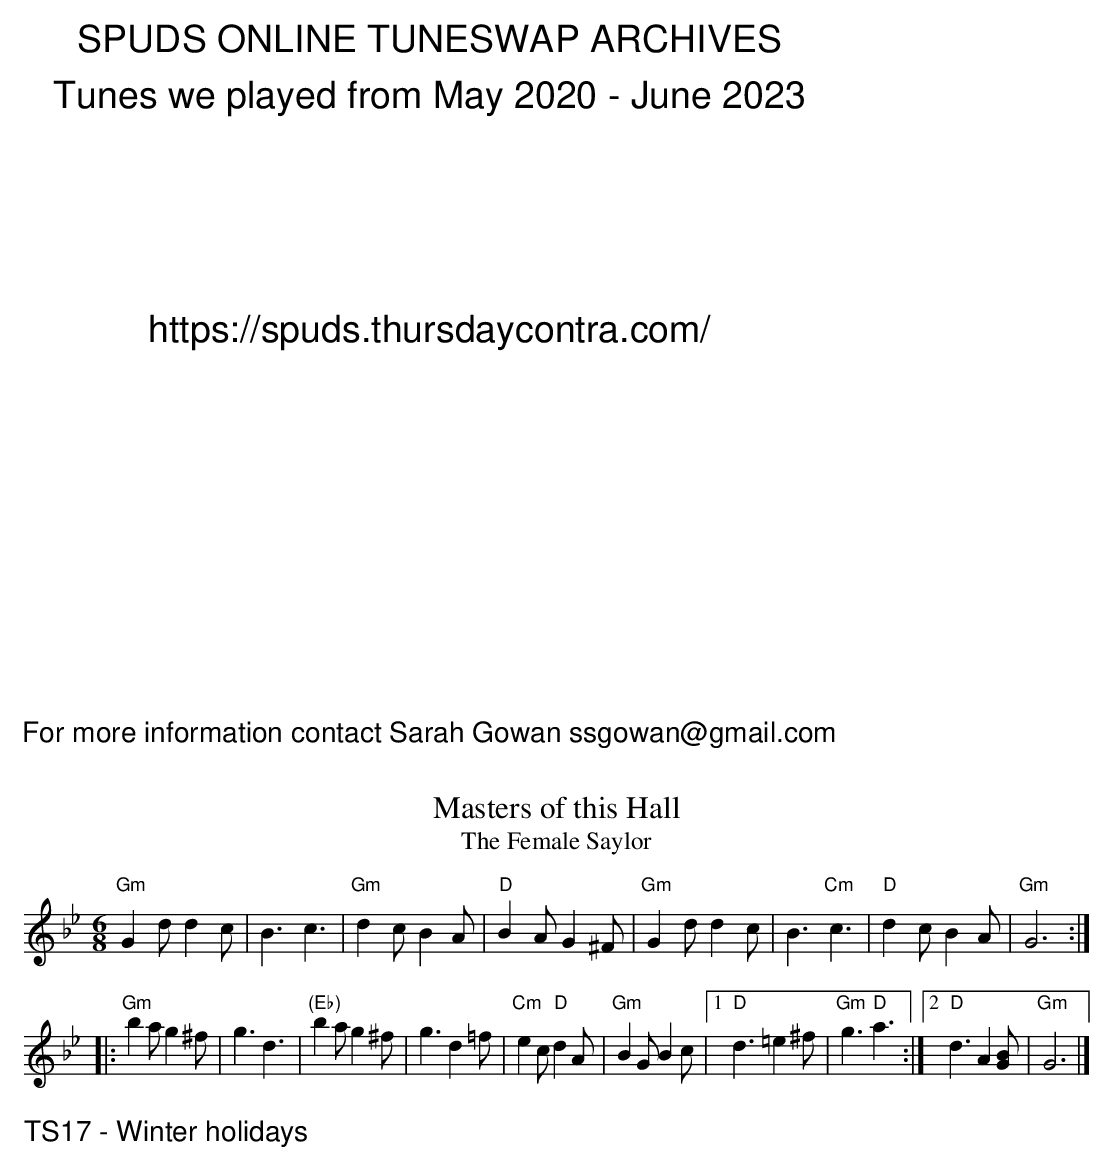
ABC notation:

X:1
T:Masters of this Hall
T:The Female Saylor
M:6/8
K:Gm
"Gm"G2dd2c|B3c3|"Gm"d2cB2A|"D"B2AG2^F|\
"Gm"G2dd2c|B3"Cm"c3|"D"d2cB2A|"Gm"G6:|
|:"Gm"b2ag2^f|g3d3|"(Eb)"b2ag2^f|g3d2=f|\
"Cm"e2c"D"d2A|"Gm"B2GB2c|1"D"d3=e2^f|"Gm"g3"D"a3:|2"D"d3A2[BG]|"Gm"G6|]
